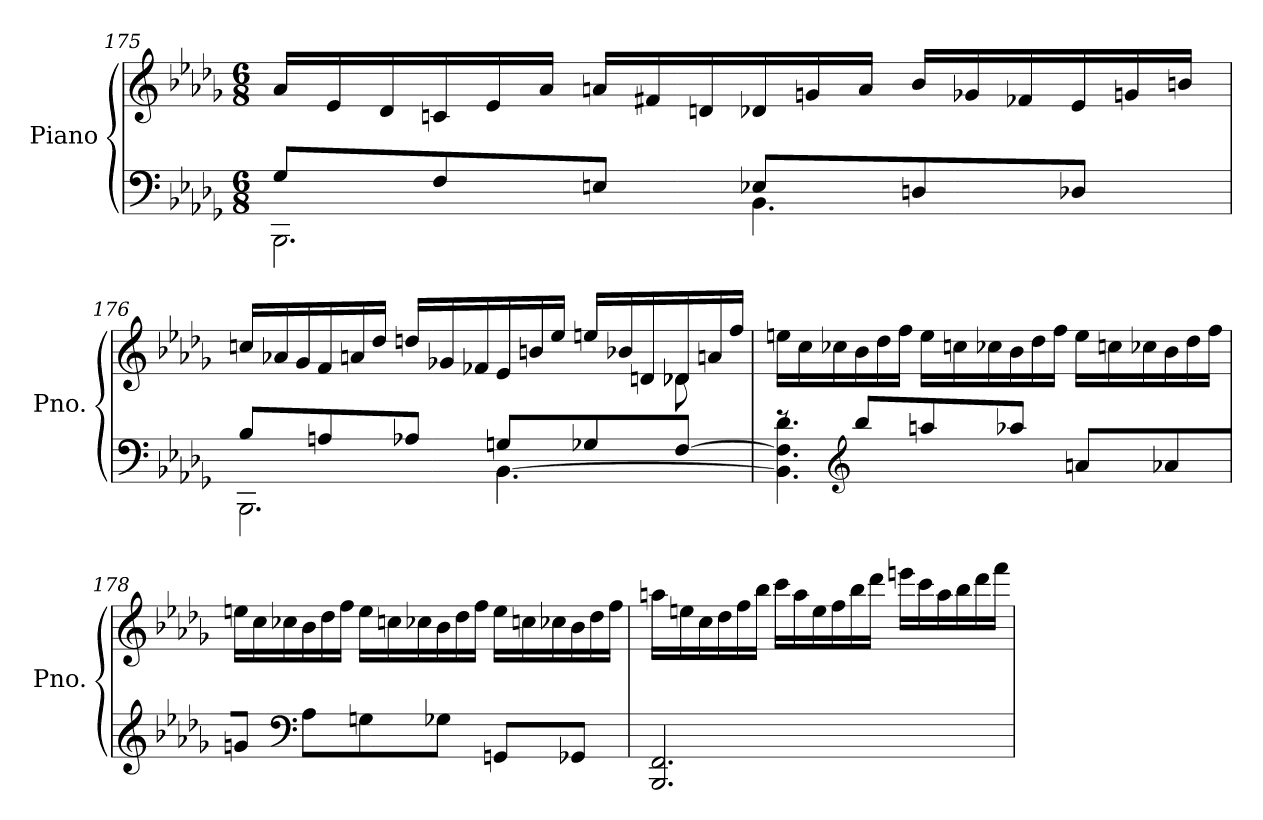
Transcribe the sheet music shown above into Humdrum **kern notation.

**kern	**kern
*part1	*part1
*staff2	*staff1
*I"Piano	*
*I'Pno.	*
*clefF4	*clefG2
*k[b-e-a-d-g-]	*k[b-e-a-d-g-]
*M6/8	*M6/8
=175	=175
*^	*
*	*^	*
*	*	*	*Xtuplet
8G-/L	2.BBB-:\	4.ryy	24a-/LL
.	.	.	24e-/
.	.	.	24d-/
8F/	.	.	24cn/
.	.	.	24e-/
.	.	.	24a-/JJ
8En/J	.	.	24an/LL
.	.	.	24f#X/
.	.	.	24dn/
8E-X/L	.	4.BB-\	24d-X/
.	.	.	24gn/
.	.	.	24a/JJ
8Dn/	.	.	24b-/LL
.	.	.	24g-X/
.	.	.	24f-X/
8D-X/J	.	.	24e-/
.	.	.	24gn/
.	.	.	24bn/JJ
!!LO:LB:g=z
=176	=176	=176	=176
*	*	*	*^
8B-/L	2.BBB-:\	4.ryy	24ccn/LL	8ryy
.	.	.	24a-X/	.
.	.	.	24g-/	.
*	*	*	*v	*v
8An/	.	.	24f/
.	.	.	24an/
.	.	.	24dd-/JJ
8A-X/J	.	.	24ddn/LL
.	.	.	24g-X/
.	.	.	24f-X/
8Gn/L	.	[4.BB-\	24e-/
.	.	.	24bn/
.	.	.	24ee-/JJ
8G-X/	.	.	24een/LL
.	.	.	24b-X/
.	.	.	24dn/
*	*	*	*^
[8F/J	.	.	24d-X/	8d-\
.	.	.	24an/	.
.	.	.	24ff/JJ	.
*	*v	*v	*	*
*	*	*v	*v
!!LO:LB:g=z
=177	=177	=177
8re	4.BB-\] 4.F\] 4.d-\	24een\LL
.	.	24cc\
.	.	24cc-X\
*clefG2	*	*
8bb-/L	.	24b-\
.	.	24dd-\
.	.	24ff\JJ
8aan/	.	24ee\LL
.	.	24ccn\
.	.	24cc-X\
8aa-X/J	4.ryy	24b-\
.	.	24dd-\
.	.	24ff\JJ
8an/L	.	24ee\LL
.	.	24ccn\
.	.	24cc-X\
8a-X/	.	24b-\
.	.	24dd-\
.	.	24ff\JJ
*v	*v	*
=178	=178
8gn/J	24een\LL
.	24cc\
.	24cc-X\
*clefF4	*
8A-\L	24b-\
.	24dd-\
.	24ff\JJ
8Gn\	24ee\LL
.	24ccn\
.	24cc-X\
8G-X\J	24b-\
.	24dd-\
.	24ff\JJ
8GGn/L	24ee\LL
.	24ccn\
.	24cc-X\
8GG-X/J	24b-\
.	24dd-\
.	24ff\JJ
=179	=179
2.BBB-/ 2.FF/	24aan\LL
.	24een\
.	24cc\
.	24dd-\
.	24ff\
.	24bb-\JJ
.	24ccc\LL
.	24aa\
.	24ee\
.	24ff\
.	24bb-\
.	24ddd-\JJ
.	24eeen\LL
.	24ccc\
.	24aa\
.	24bb-\
.	24ddd-\
.	24fff\JJ
=	=
*-	*-
